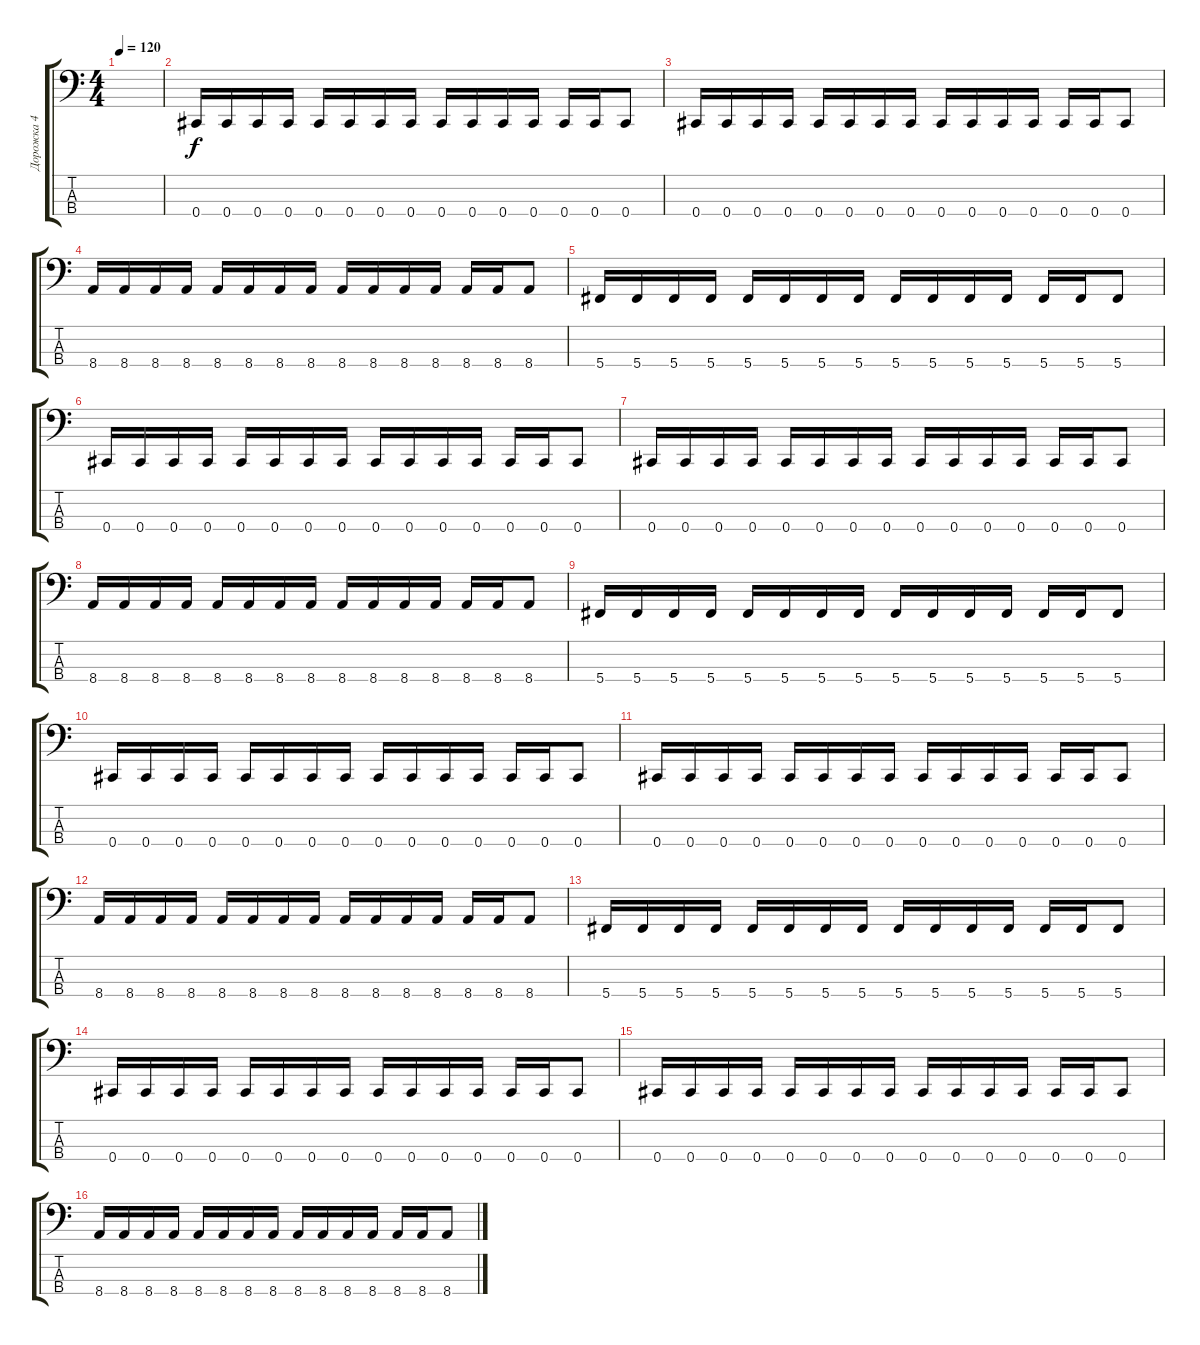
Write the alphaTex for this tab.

\track ("Дорожка 4" "Дорожка 4") {instrument electricbassfinger}
\staff {score tabs}
\tuning (Gb2 Db2 Ab1 Db1) {hide}
\ts (4 4)
\tempo 120
\clef f4
\ks c
|
0.4.16 0.4.16 0.4.16 0.4.16 0.4.16 0.4.16 0.4.16 0.4.16 0.4.16 0.4.16 0.4.16 0.4.16 0.4.16 0.4.16 0.4.8 |
0.4.16 0.4.16 0.4.16 0.4.16 0.4.16 0.4.16 0.4.16 0.4.16 0.4.16 0.4.16 0.4.16 0.4.16 0.4.16 0.4.16 0.4.8 |
8.4.16 8.4.16 8.4.16 8.4.16 8.4.16 8.4.16 8.4.16 8.4.16 8.4.16 8.4.16 8.4.16 8.4.16 8.4.16 8.4.16 8.4.8 |
5.4.16 5.4.16 5.4.16 5.4.16 5.4.16 5.4.16 5.4.16 5.4.16 5.4.16 5.4.16 5.4.16 5.4.16 5.4.16 5.4.16 5.4.8 |
0.4.16 0.4.16 0.4.16 0.4.16 0.4.16 0.4.16 0.4.16 0.4.16 0.4.16 0.4.16 0.4.16 0.4.16 0.4.16 0.4.16 0.4.8 |
0.4.16 0.4.16 0.4.16 0.4.16 0.4.16 0.4.16 0.4.16 0.4.16 0.4.16 0.4.16 0.4.16 0.4.16 0.4.16 0.4.16 0.4.8 |
8.4.16 8.4.16 8.4.16 8.4.16 8.4.16 8.4.16 8.4.16 8.4.16 8.4.16 8.4.16 8.4.16 8.4.16 8.4.16 8.4.16 8.4.8 |
5.4.16 5.4.16 5.4.16 5.4.16 5.4.16 5.4.16 5.4.16 5.4.16 5.4.16 5.4.16 5.4.16 5.4.16 5.4.16 5.4.16 5.4.8 |
0.4.16 0.4.16 0.4.16 0.4.16 0.4.16 0.4.16 0.4.16 0.4.16 0.4.16 0.4.16 0.4.16 0.4.16 0.4.16 0.4.16 0.4.8 |
0.4.16 0.4.16 0.4.16 0.4.16 0.4.16 0.4.16 0.4.16 0.4.16 0.4.16 0.4.16 0.4.16 0.4.16 0.4.16 0.4.16 0.4.8 |
8.4.16 8.4.16 8.4.16 8.4.16 8.4.16 8.4.16 8.4.16 8.4.16 8.4.16 8.4.16 8.4.16 8.4.16 8.4.16 8.4.16 8.4.8 |
5.4.16 5.4.16 5.4.16 5.4.16 5.4.16 5.4.16 5.4.16 5.4.16 5.4.16 5.4.16 5.4.16 5.4.16 5.4.16 5.4.16 5.4.8 |
0.4.16 0.4.16 0.4.16 0.4.16 0.4.16 0.4.16 0.4.16 0.4.16 0.4.16 0.4.16 0.4.16 0.4.16 0.4.16 0.4.16 0.4.8 |
0.4.16 0.4.16 0.4.16 0.4.16 0.4.16 0.4.16 0.4.16 0.4.16 0.4.16 0.4.16 0.4.16 0.4.16 0.4.16 0.4.16 0.4.8 |
8.4.16 8.4.16 8.4.16 8.4.16 8.4.16 8.4.16 8.4.16 8.4.16 8.4.16 8.4.16 8.4.16 8.4.16 8.4.16 8.4.16 8.4.8
